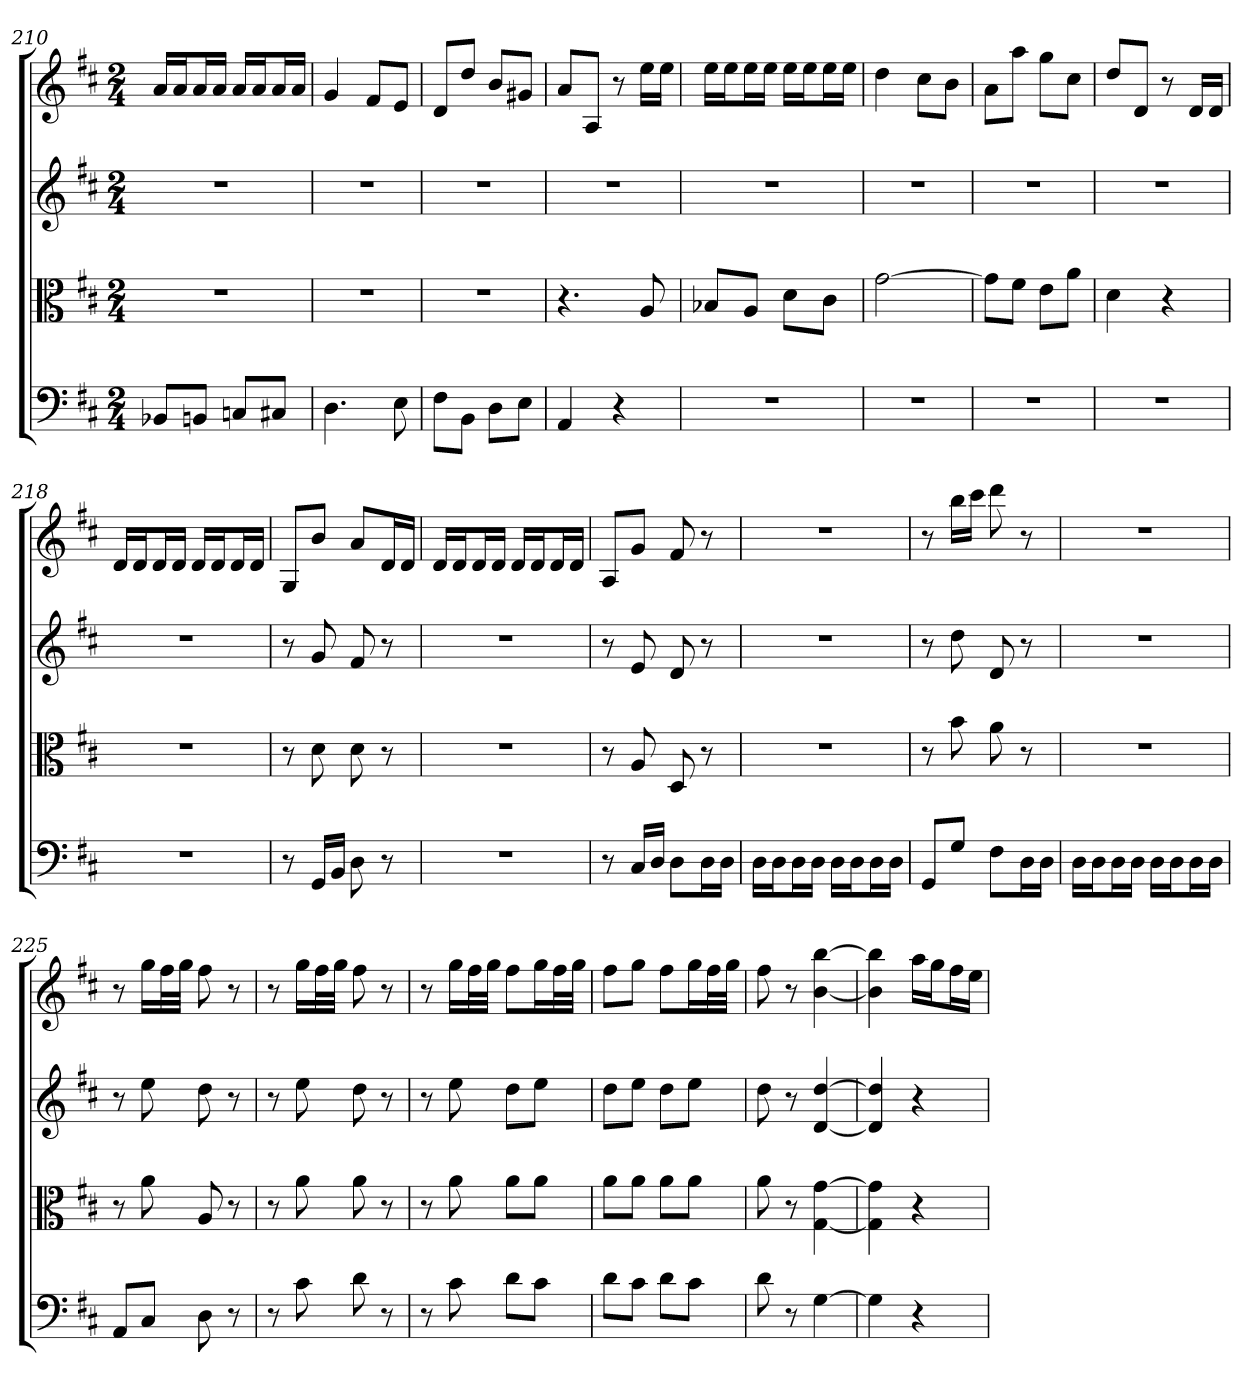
**kern	**kern	**kern	**kern
*part4	*part3	*part2	*part1
*staff4	*staff3	*staff2	*staff1
*clefF4	*clefC3	*	*
*k[f#c#]	*k[f#c#]	*k[f#c#]	*k[f#c#]
*D:	*D:	*D:	*D:
*M2/4	*M2/4	*M2/4	*M2/4
=210	=210	=210	=210
8BB-X/L	2r	2r	16aLL
.	.	.	16aJ
8BBn/J	.	.	16aL
.	.	.	16aJJ
8Cn/L	.	.	16aLL
.	.	.	16aJ
8C#X/J	.	.	16aL
.	.	.	16aJJ
=211	=211	=211	=211
4.D	2r	2r	4g
.	.	.	8f#L
8E	.	.	8eJ
=212	=212	=212	=212
8F#\L	2r	2r	8dL
8BB\J	.	.	8ddJ
8D\L	.	.	8bL
8E\J	.	.	8g#XJ
=213	=213	=213	=213
4AA	4.r	2r	8aL
.	.	.	8AJ
4r	.	.	8r
.	8A	.	16eeLL
.	.	.	16eeJJ
=214	=214	=214	=214
2r	8B-X/L	2r	16eeLL
.	.	.	16eeJ
.	8A/J	.	16eeL
.	.	.	16eeJJ
.	8d\L	.	16eeLL
.	.	.	16eeJ
.	8c#\J	.	16eeL
.	.	.	16eeJJ
=215	=215	=215	=215
2r	[2g	2r	4dd
.	.	.	8cc#L
.	.	.	8bJ
=216	=216	=216	=216
2r	8g\L]	2r	8aL
.	8f#\J	.	8aaJ
.	8e\L	.	8ggL
.	8a\J	.	8cc#J
=217	=217	=217	=217
2r	4d	2r	8ddL
.	.	.	8dJ
.	4r	.	8r
.	.	.	16dLL
.	.	.	16dJJ
=218	=218	=218	=218
2r	2r	2r	16dLL
.	.	.	16dJ
.	.	.	16dL
.	.	.	16dJJ
.	.	.	16dLL
.	.	.	16dJ
.	.	.	16dL
.	.	.	16dJJ
=219	=219	=219	=219
8r	8r	8r	8GL
16GG/LL	8d	8g	8bJ
16BB/JJ	.	.	.
8D	8d	8f#	8aL
8r	8r	8r	16dL
.	.	.	16dJJ
=220	=220	=220	=220
2r	2r	2r	16dLL
.	.	.	16dJ
.	.	.	16dL
.	.	.	16dJJ
.	.	.	16dLL
.	.	.	16dJ
.	.	.	16dL
.	.	.	16dJJ
=221	=221	=221	=221
8r	8r	8r	8AL
16C#/LL	8A	8e	8gJ
16D/JJ	.	.	.
8D\L	8D	8d	8f#
16D\L	8r	8r	8r
16D\JJ	.	.	.
=222	=222	=222	=222
16D\LL	2r	2r	2r
16D\J	.	.	.
16D\L	.	.	.
16D\JJ	.	.	.
16D\LL	.	.	.
16D\J	.	.	.
16D\L	.	.	.
16D\JJ	.	.	.
=223	=223	=223	=223
8GG/L	8r	8r	8r
8G/J	8b	8dd	16bbLL
.	.	.	16ccc#JJ
8F#\L	8a	8d	8ddd
16D\L	8r	8r	8r
16D\JJ	.	.	.
=224	=224	=224	=224
16D\LL	2r	2r	2r
16D\J	.	.	.
16D\L	.	.	.
16D\JJ	.	.	.
16D\LL	.	.	.
16D\J	.	.	.
16D\L	.	.	.
16D\JJ	.	.	.
=225	=225	=225	=225
8AA/L	8r	8r	8r
8C#/J	8a	8ee	16ggLL
.	.	.	32ff#L
.	.	.	32ggJJJ
8D	8A	8dd	8ff#
8r	8r	8r	8r
=226	=226	=226	=226
8r	8r	8r	8r
8c#	8a	8ee	16ggLL
.	.	.	32ff#L
.	.	.	32ggJJJ
8d	8a	8dd	8ff#
8r	8r	8r	8r
=227	=227	=227	=227
8r	8r	8r	8r
8c#	8a	8ee	16ggLL
.	.	.	32ff#L
.	.	.	32ggJJJ
8d\L	8a\L	8ddL	8ff#L
8c#\J	8a\J	8eeJ	16ggL
.	.	.	32ff#L
.	.	.	32ggJJJ
=228	=228	=228	=228
8d\L	8a\L	8ddL	8ff#L
8c#\J	8a\J	8eeJ	8ggJ
8d\L	8a\L	8ddL	8ff#L
8c#\J	8a\J	8eeJ	16ggL
.	.	.	32ff#L
.	.	.	32ggJJJ
=229	=229	=229	=229
8d	8a	8dd	8ff#
8r	8r	8r	8r
[4G	[4G [4g	[4d [4dd	[4b [4bb
=230	=230	=230	=230
4G]	4G] 4g]	4d] 4dd]	4b] 4bb]
4r	4r	4r	16aaLL
.	.	.	16ggJ
.	.	.	16ff#L
.	.	.	16eeJJ
=	=	=	=
*-	*-	*-	*-
